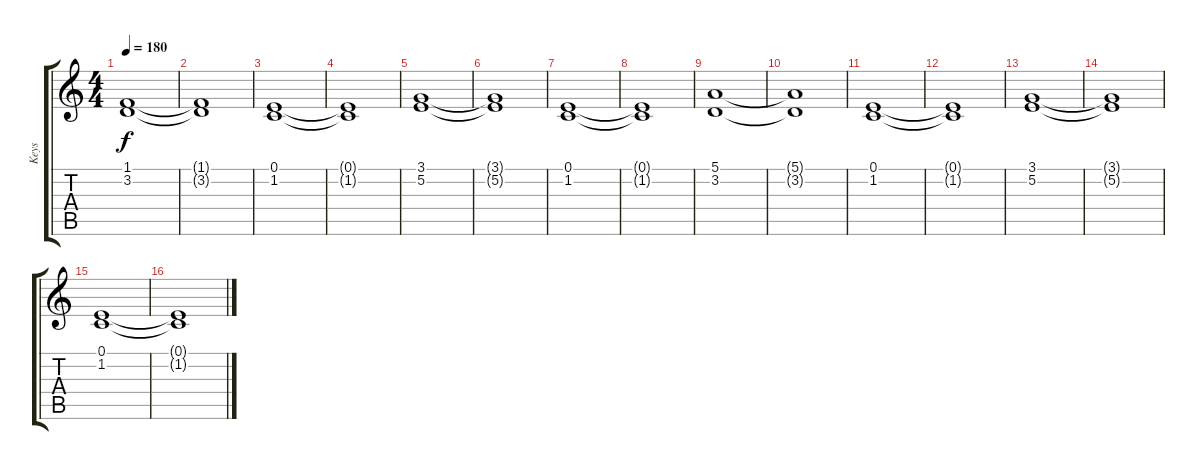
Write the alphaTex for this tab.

\track ("Keys" "Keys") {instrument synthstrings2}
\staff {score tabs}
\tuning (E4 B3 G3 D3 A2 D2) {hide}
\ts (4 4)
\tempo 180
\clef g2
\ks c
(1.1 3.2).1{dy f} |
(1.1{t} 3.2{t}).1 |
(0.1 1.2).1 |
(0.1{t} 1.2{t}).1 |
(3.1 5.2).1 |
(3.1{t} 5.2{t}).1 |
(0.1 1.2).1 |
(0.1{t} 1.2{t}).1 |
(5.1 3.2).1 |
(5.1{t} 3.2{t}).1 |
(0.1 1.2).1 |
(0.1{t} 1.2{t}).1 |
(3.1 5.2).1 |
(3.1{t} 5.2{t}).1 |
(0.1 1.2).1 |
(0.1{t} 1.2{t}).1
